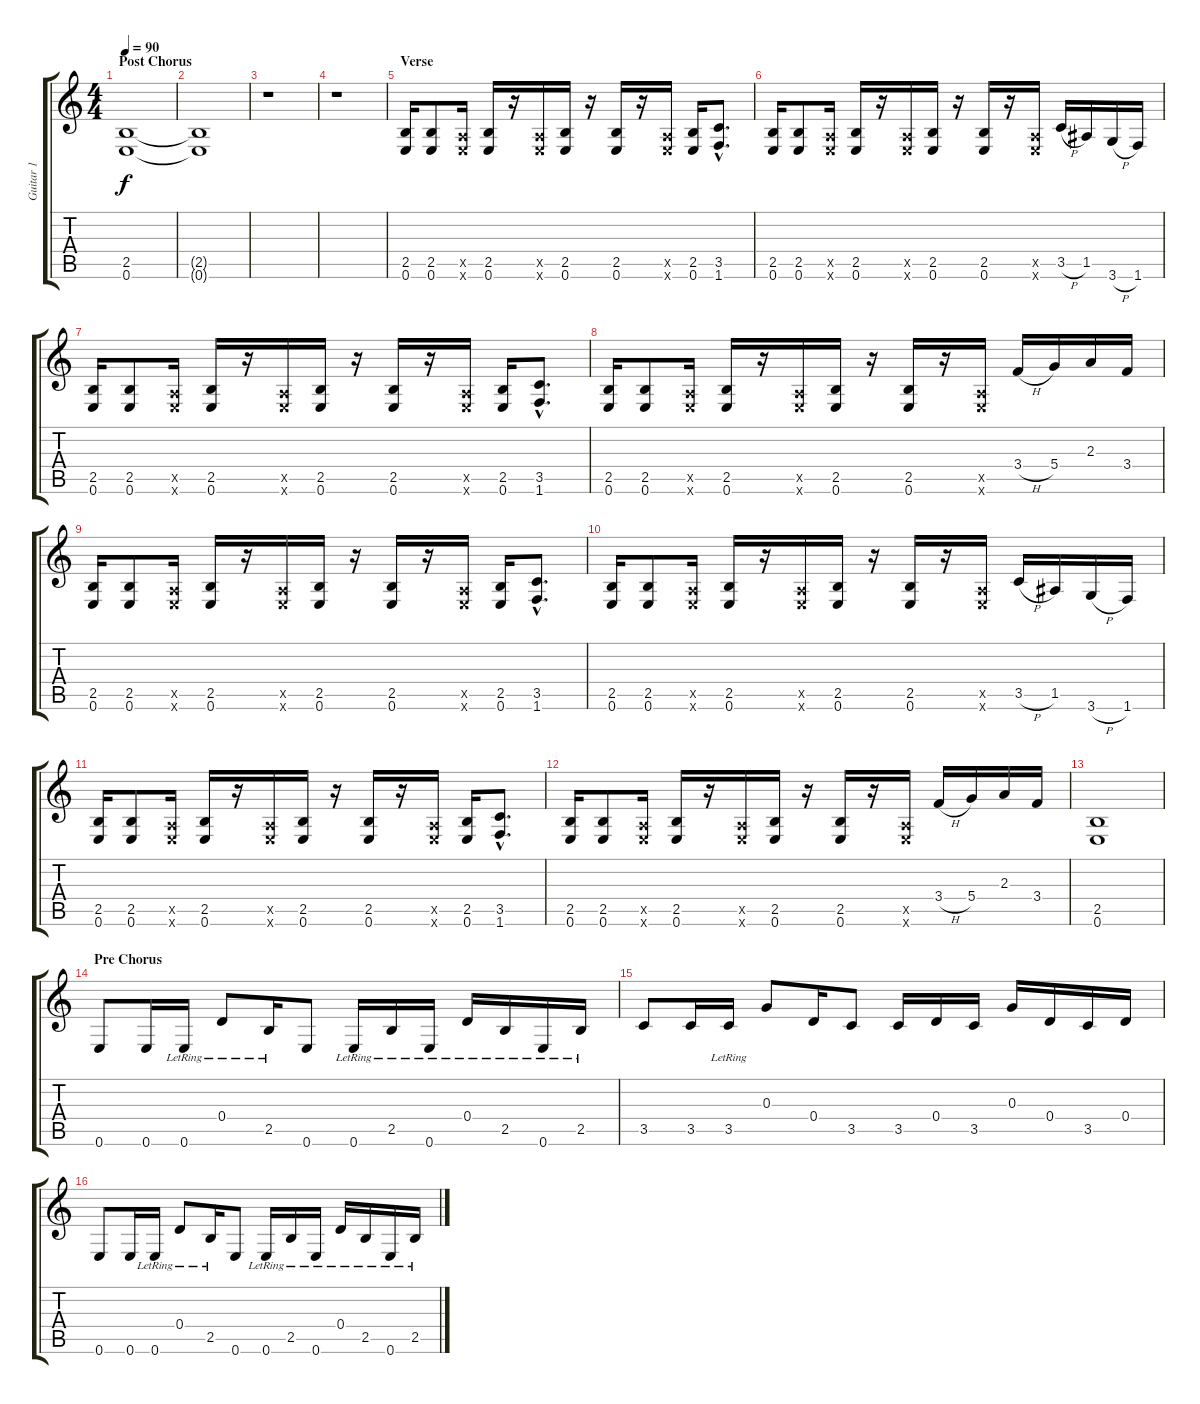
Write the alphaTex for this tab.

\track ("Guitar 1" "Guitar 1") {instrument distortionguitar}
\staff {score tabs}
\tuning (E4 B3 G3 D3 A2 E2) {hide}
\ts (4 4)
\section ("" "Post Chorus")
\tempo 90
\clef g2
\ks c
(2.5 0.6).1{dy f volume 0} |
(2.5{t} 0.6{t}).1 |
r.1 |
r.1 |
\section ("" "Verse")
(2.5 0.6).16{volume 13} (2.5 0.6).8 (0.5{x} 0.6{x}).16 (2.5 0.6).16 r.16 (0.5{x} 0.6{x}).16 (2.5 0.6).16 r.16 (2.5 0.6).16 r.16 (0.5{x} 0.6{x}).16 (2.5 0.6).16 (3.5{hac} 1.6{hac}).8{d} |
(2.5 0.6).16 (2.5 0.6).8 (0.5{x} 0.6{x}).16 (2.5 0.6).16 r.16 (0.5{x} 0.6{x}).16 (2.5 0.6).16 r.16 (2.5 0.6).16 r.16 (0.5{x} 0.6{x}).16 3.5{h}.16 1.5.16 3.6{h}.16 1.6.16 |
(2.5 0.6).16 (2.5 0.6).8 (0.5{x} 0.6{x}).16 (2.5 0.6).16 r.16 (0.5{x} 0.6{x}).16 (2.5 0.6).16 r.16 (2.5 0.6).16 r.16 (0.5{x} 0.6{x}).16 (2.5 0.6).16 (3.5{hac} 1.6{hac}).8{d} |
(2.5 0.6).16 (2.5 0.6).8 (0.5{x} 0.6{x}).16 (2.5 0.6).16 r.16 (0.5{x} 0.6{x}).16 (2.5 0.6).16 r.16 (2.5 0.6).16 r.16 (0.5{x} 0.6{x}).16 3.4{h}.16 5.4.16 2.3.16 3.4.16 |
(2.5 0.6).16 (2.5 0.6).8 (0.5{x} 0.6{x}).16 (2.5 0.6).16 r.16 (0.5{x} 0.6{x}).16 (2.5 0.6).16 r.16 (2.5 0.6).16 r.16 (0.5{x} 0.6{x}).16 (2.5 0.6).16 (3.5{hac} 1.6{hac}).8{d} |
(2.5 0.6).16 (2.5 0.6).8 (0.5{x} 0.6{x}).16 (2.5 0.6).16 r.16 (0.5{x} 0.6{x}).16 (2.5 0.6).16 r.16 (2.5 0.6).16 r.16 (0.5{x} 0.6{x}).16 3.5{h}.16 1.5.16 3.6{h}.16 1.6.16 |
(2.5 0.6).16 (2.5 0.6).8 (0.5{x} 0.6{x}).16 (2.5 0.6).16 r.16 (0.5{x} 0.6{x}).16 (2.5 0.6).16 r.16 (2.5 0.6).16 r.16 (0.5{x} 0.6{x}).16 (2.5 0.6).16 (3.5{hac} 1.6{hac}).8{d} |
(2.5 0.6).16 (2.5 0.6).8 (0.5{x} 0.6{x}).16 (2.5 0.6).16 r.16 (0.5{x} 0.6{x}).16 (2.5 0.6).16 r.16 (2.5 0.6).16 r.16 (0.5{x} 0.6{x}).16 3.4{h}.16 5.4.16 2.3.16 3.4.16 |
(2.5 0.6).1{volume 0} |
\section ("" "Pre Chorus")
0.6.8{volume 14 instrument electricguitarclean} 0.6.16 0.6{lr}.16 0.4{lr}.8 2.5{lr}.16 0.6.8 0.6{lr}.16 2.5{lr}.16 0.6{lr}.16 0.4{lr}.16 2.5{lr}.16 0.6{lr}.16 2.5{lr}.16 |
3.5.8 3.5.16 3.5{lr}.16 0.3.8 0.4.16 3.5.8 3.5.16 0.4.16 3.5.16 0.3.16 0.4.16 3.5.16 0.4.16 |
0.6.8 0.6.16 0.6{lr}.16 0.4{lr}.8 2.5{lr}.16 0.6.8 0.6{lr}.16 2.5{lr}.16 0.6{lr}.16 0.4{lr}.16 2.5{lr}.16 0.6{lr}.16 2.5{lr}.16
